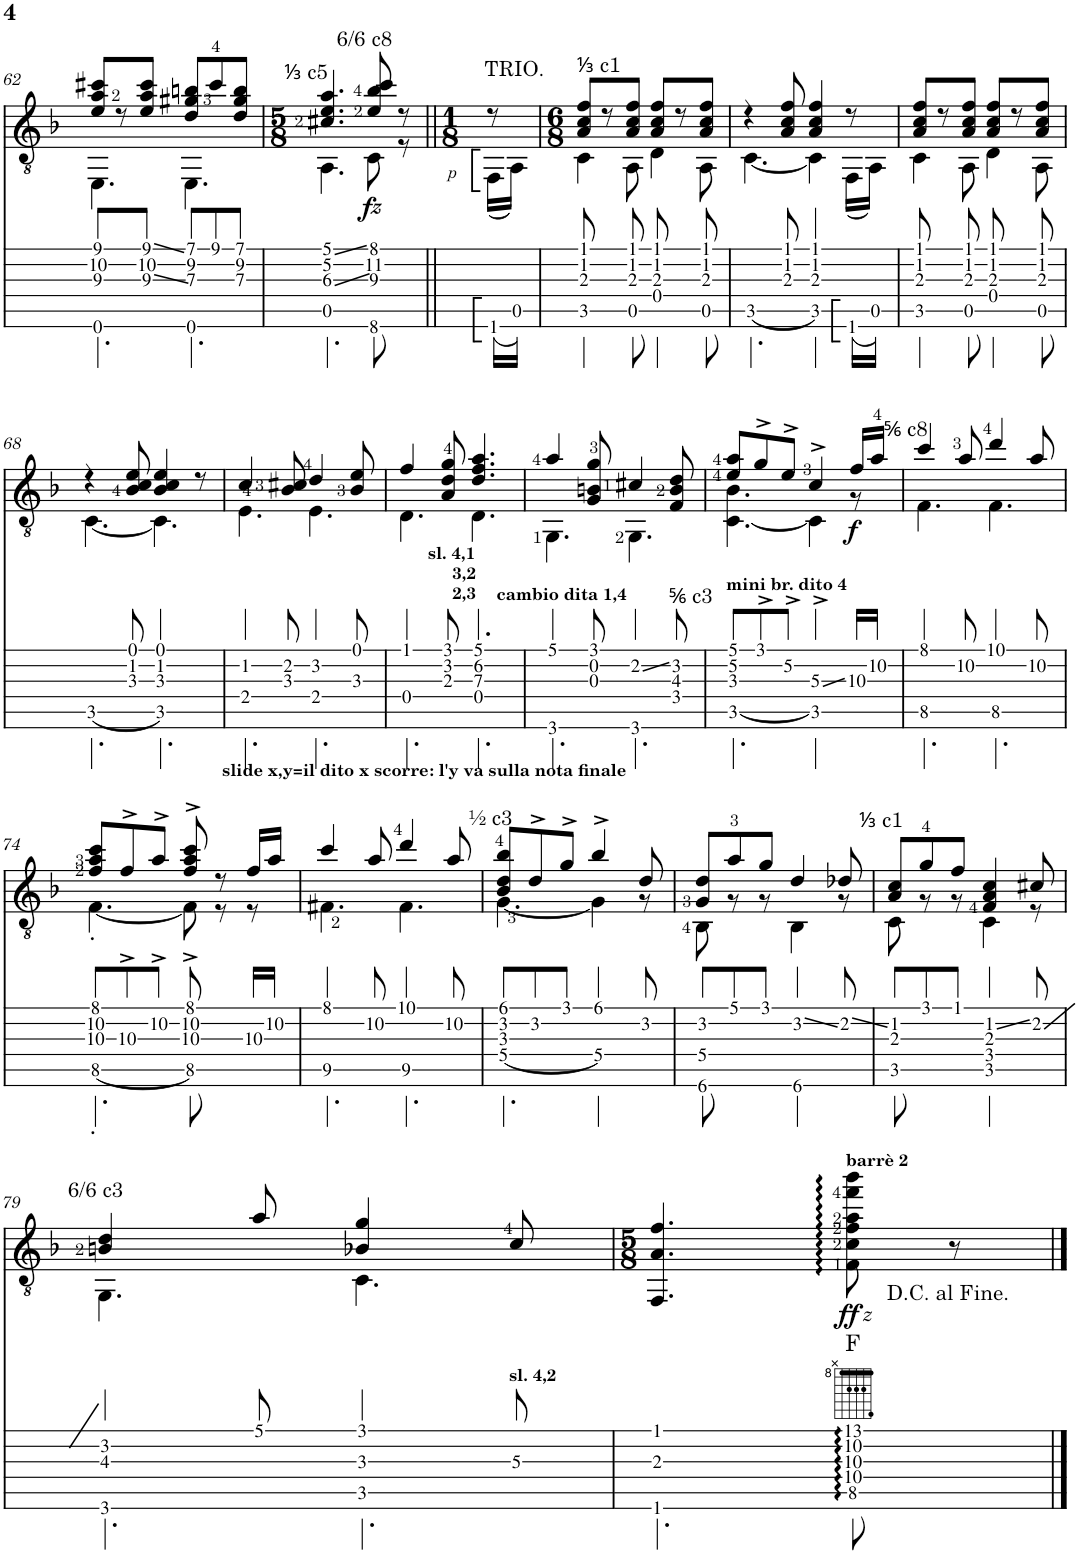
**kern	**harte	**kern	**dynam
*part2	*part2	*part1	*part1
*staff2	*	*staff1	*staff1
*I"Chitarra classica (Intavolatura)	*	*I"Chitarra classica	*
!!LO:PB:g=z
*	*	*clefGv2	*
*k[b-]	*	*k[b-]	*
*M6/8	*	*M6/8	*
=62	=62	=62	=62
*^	*	*^	*
8e/ 8a/ 8cc#X/L	4.EE\	.	8e/ 8a/ 8cc#X/L	4.EE\	.
8r	.	.	8r	.	.
8e/ 8a/ 8cc#/J	.	.	8e/ 8a/ 8cc#/J	.	.
8d/ 8g#X/ 8bn/L	4.EE\	.	8d/ 8g#X/ 8bn/L	4.EE\	.
8cc#/	.	.	8cc#/	.	.
8d/ 8g#/ 8b/J	.	.	8d/ 8g#/ 8b/J	.	.
*v	*v	*	*	*	*
=63	=63	=63	=63	=63
*M5/8	*	*M5/8	*	*
!	!	!LO:TX:a:t=⅓ c5	!	!
4.AA\ 4.c#X\ 4.e\ 4.a\	.	4.c#X/ 4.e/ 4.a/	4.AA\	.
!	!	!LO:TX:a:t=6/6 c8	!	!
!	!	!	!	!LO:DY:b
8C\ 8e\ 8b-\ 8cc\	.	8e/ 8b-/ 8cc/	8C\	fz
8r	.	8r	8r	.
=64||	=64||	=64||	=64||	=64||
*M1/8	*	*M1/8	*	*
*^	*	*	*	*
!	!	!	!LO:TX:a:t=TRIO.	!	!
8r	(16FF\LL	.	8r	(16FF\LL	.
.	16AA\JJ)	.	.	16AA\JJ)	.
=65	=65	=65	=65	=65	=65
*M6/8	*	*	*M6/8	*	*
!	!	!	!LO:TX:a:t=⅓ c1	!	!
8A/ 8c/ 8f/	4C\	.	8A/ 8c/ 8f/L	4C\	.
8r	.	.	8r	.	.
8A/ 8c/ 8f/	8AA\	.	8A/ 8c/ 8f/J	8AA\	.
8A/ 8c/ 8f/	4D\	.	8A/ 8c/ 8f/L	4D\	.
8r	.	.	8r	.	.
8A/ 8c/ 8f/	8AA\	.	8A/ 8c/ 8f/J	8AA\	.
=66	=66	=66	=66	=66	=66
4r	[4.C\	.	4r	[4.C\	.
8A/ 8c/ 8f/	.	.	8A/ 8c/ 8f/	.	.
4A/ 4c/ 4f/	4C\]	.	4A/ 4c/ 4f/	4C\]	.
8r	(16FF\LL	.	8r	(16FF\LL	.
.	16AA\JJ)	.	.	16AA\JJ)	.
=67	=67	=67	=67	=67	=67
8A/ 8c/ 8f/	4C\	.	8A/ 8c/ 8f/L	4C\	.
8r	.	.	8r	.	.
8A/ 8c/ 8f/	8AA\	.	8A/ 8c/ 8f/J	8AA\	.
8A/ 8c/ 8f/	4D\	.	8A/ 8c/ 8f/L	4D\	.
8r	.	.	8r	.	.
8A/ 8c/ 8f/	8AA\	.	8A/ 8c/ 8f/J	8AA\	.
!!LO:LB:g=z	!!
=68	=68	=68	=68	=68	=68
4r	[4.C\	.	4r	[4.C\	.
8B-/ 8c/ 8e/	.	.	8B-/ 8c/ 8e/	.	.
4B-/ 4c/ 4e/	4.C\]	.	4B-/ 4c/ 4e/	4.C\]	.
8r	.	.	8r	.	.
=69	=69	=69	=69	=69	=69
!LO:TX:b:B:t=slide x,y=il dito x scorre&colon; l'y va sulla nota finale	!	!	!	!	!
4c/	4.E\	.	4c/	4.E\	.
8B-/ 8c#X/	.	.	8B-/ 8c#X/	.	.
4d/	4.E\	.	4d/	4.E\	.
8B-/ 8e/	.	.	8B-/ 8e/	.	.
=70	=70	=70	=70	=70	=70
4f/	4.D\	.	4f/	4.D\	.
!LO:TX:a:B:t=sl. 4,1	!	!	!	!	!
!LO:TX:a:t=3,2	!	!	!	!	!
!LO:TX:a:t=2,3	!	!	!	!	!
8A/ 8d/ 8g/	.	.	8A/ 8d/ 8g/	.	.
!LO:TX:a:B:t=cambio dita 1,4	!	!	!	!	!
4.d/ 4.f/ 4.a/	4.D\	.	4.d/ 4.f/ 4.a/	4.D\	.
=71	=71	=71	=71	=71	=71
4a/	4.GG\	.	4a/	4.GG\	.
8G/ 8Bn/ 8g/	.	.	8G/ 8Bn/ 8g/	.	.
4c#X/	4.GG\	.	4c#X/	4.GG\	.
!LO:TX:a:t=⅚ c3	!	!	!	!	!
8F/ 8B/ 8d/	.	.	8F/ 8B/ 8d/	.	.
=72	=72	=72	=72	=72	=72
!LO:TX:a:B:t=mini br. dito 4	!	!	!	!	!
8e/ 8a/L	[4.C\ 4.B-\	.	8e/ 8a/L	[4.C\ 4.B-\	.
8g^/	.	.	8g^/	.	.
8e^/J	.	.	8e^/J	.	.
4c^/	4C\]	.	4c^/	4C\]	.
!	!	!	!	!	!LO:DY:b
16f/LL	8r	.	16f/LL	8r	f
16a/JJ	.	.	16a/JJ	.	.
=73	=73	=73	=73	=73	=73
!	!	!	!LO:TX:a:t=⅚ c8	!	!
4cc/	4.F\	.	4cc/	4.F\	.
8a/	.	.	8a/	.	.
4dd/	4.F\	.	4dd/	4.F\	.
8a/	.	.	8a/	.	.
!!LO:LB:g=z	!!
=74	=74	=74	=74	=74	=74
8f/ 8a/ 8cc/L	[4.F'\	.	8f/ 8a/ 8cc/L	[4.F'\	.
8f^/	.	.	8f^/	.	.
8a^/J	.	.	8a^/J	.	.
8f/^ 8a/^ 8cc/^	8F\]	.	8f/^ 8a/^ 8cc/^	8F\]	.
8r	8r	.	8r	8r	.
16f/LL	8r	.	16f/LL	8r	.
16a/JJ	.	.	16a/JJ	.	.
=75	=75	=75	=75	=75	=75
4cc/	4.F#X\	.	4cc/	4.F#X\	.
8a/	.	.	8a/	.	.
4dd/	4.F#\	.	4dd/	4.F#\	.
8a/	.	.	8a/	.	.
=76	=76	=76	=76	=76	=76
!	!	!	!LO:TX:a:t=½ c3	!	!
8B-/ 8d/ 8b-/L	[4.G\	.	8B-/ 8d/ 8b-/L	[4.G\	.
8d/	.	.	8d^/	.	.
8g/J	.	.	8g^/J	.	.
4b-/	4G\]	.	4b-^/	4G\]	.
8d/	8r	.	8d/	8r	.
=77	=77	=77	=77	=77	=77
8G/ 8d/L	8BB-\	.	8G/ 8d/L	8BB-\	.
8a/	8r	.	8a/	8r	.
8g/J	8r	.	8g/J	8r	.
4d/	4BB-\	.	4d/	4BB-\	.
8c#X/	8r	.	8d-X/	8r	.
=78	=78	=78	=78	=78	=78
!	!	!	!LO:TX:a:t=⅓ c1	!	!
8A/ 8c/L	8C\	.	8A/ 8c/L	8C\	.
8g/	8r	.	8g/	8r	.
8f/J	8r	.	8f/J	8r	.
4F/ 4A/ 4c/	4C\	.	4F/ 4A/ 4c/	4C\	.
8c#X/	8r	.	8c#X/	8r	.
!!LO:LB:g=z	!!
=79	=79	=79	=79	=79	=79
!	!	!	!LO:TX:a:t=6/6 c3	!	!
4Bn/ 4d/	4.GG\	.	4Bn/ 4d/	4.GG\	.
8a/	.	.	8a/	.	.
4B-X/ 4g/	4.C\	.	4B-X/ 4g/	4.C\	.
!LO:TX:a:B:t=sl. 4,2	!	!	!	!	!
8c/	.	.	8c/	.	.
*v	*v	*	*	*	*
*	*	*v	*v	*
=80	=80	=80	=80
*M5/8	*	*M5/8	*
4.FF\ 4.A\ 4.f\	.	4.FF/ 4.A/ 4.f/	.
!	!	!LO:TX:a:B:t=barrè 2	!
!	!	!	!LO:DY:b
!	!	!	!LO:DY:n=1:b
8F\ 8c\ 8f\ 8a\ 8ff\	F:maj	8F\ 8c\ 8f\ 8a\ 8ff\ 8bb-\	ff other-dynamics
8r	.	8r	.
==	==	==	==
*-	*-	*-	*-
